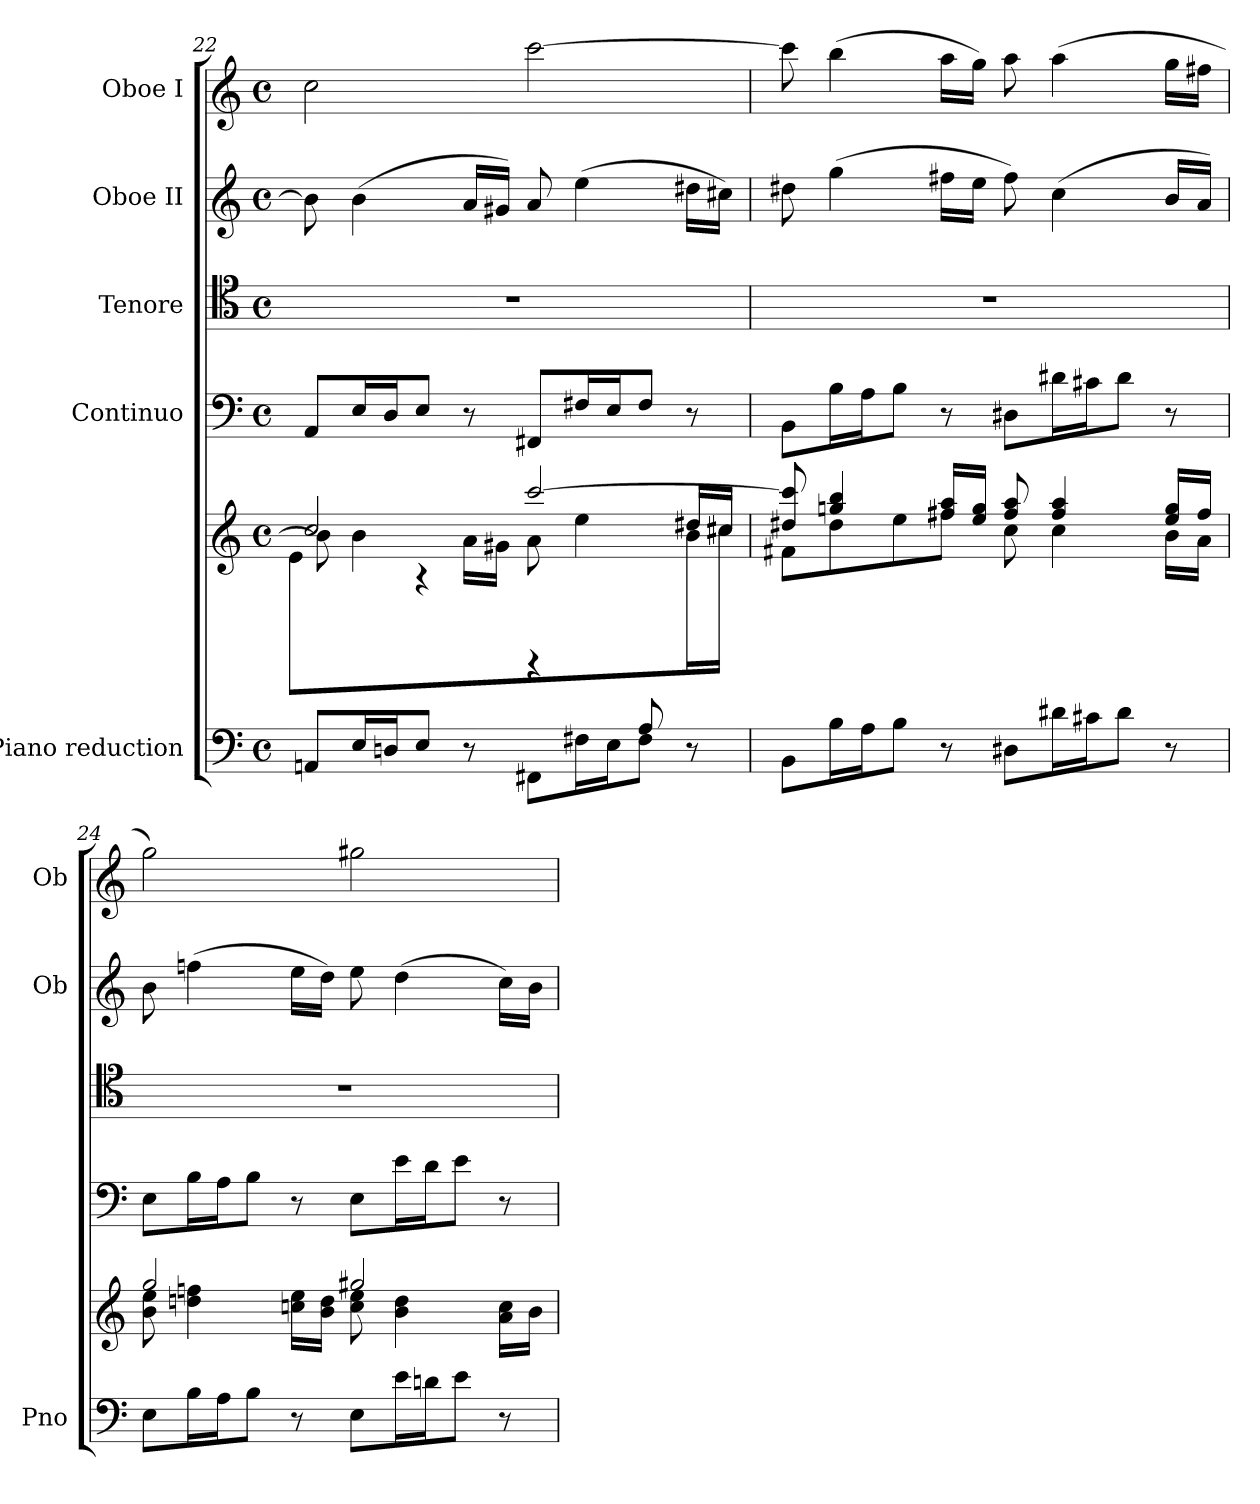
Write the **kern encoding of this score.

**kern	**kern	**kern	**kern	**kern	**kern
*part5	*part5	*part4	*part3	*part2	*part1
*staff6	*staff5	*staff4	*staff3	*staff2	*staff1
*I"Piano reduction	*	*I"Continuo	*I"Tenore	*I"Oboe II	*I"Oboe I
*I'Pno	*	*	*	*I'Ob	*I'Ob
!!LO:LB:g=z
*clefF4	*clefG2	*clefF4	*clefC4	*clefG2	*clefG2
*k[]	*k[]	*k[]	*k[]	*k[]	*k[]
*M4/4	*M4/4	*M4/4	*M4/4	*M4/4	*M4/4
*met(c)	*met(c)	*met(c)	*met(c)	*met(c)	*met(c)
=22	=22	=22	=22	=22	=22
*^	*^	*	*	*	*
*	*	*	*^	*	*	*	*
2.ryy	8AAn/L	2cc/	8b\]	4e/	8AA/L	1r	8b\]	2cc\
.	16E/L	.	4b\	.	16E/L	.	(>4b\	.
.	16Dn/J	.	.	.	16D/J	.	.	.
.	8E/J	.	.	4rA	8E/J	.	.	.
.	8r	.	16a\LL	.	8r	.	16a/LL	.
.	.	.	16g#X\JJ	.	.	.	16g#X/JJ)	.
.	8FF#X\L	[2ccc/	8a\	4rFFF	8FF#X/L	.	8a/	[2ccc\
.	16F#X\L	.	4ee\	.	16F#X/L	.	(>4ee\	.
.	16E\J	.	.	.	16E/J	.	.	.
8A/L	8F#\J	.	.	8ryy	8F#/J	.	.	.
8ryy	8r	.	16dd#X/LL	16b\L	8r	.	16dd#X\LL	.
.	.	.	16cc#X/JJ	16cc#\JJ	.	.	16cc#X\JJ)	.
*v	*v	*	*	*	*	*	*	*
*	*	*v	*v	*	*	*	*
=23	=23	=23	=23	=23	=23	=23
8BB\L	8dd#X/ 8ccc/]	8f#X\L	8BB\L	1r	8dd#X\	8ccc\]
16B\L	4ggn/ 4bb/	8dd#\	16B\L	.	(>4gg\	(>4bb\
16A\J	.	.	16A\J	.	.	.
8B\J	.	8ee\	8B\J	.	.	.
8r	16ff#X/ 16aa/LL	8ff#\J	8r	.	16ff#X\LL	16aa\LL
.	16ee/ 16gg/JJ	.	.	.	16ee\JJ	16gg\JJ)
8D#X\L	8ff#/ 8aa/	8cc\	8D#X\L	.	8ff#\)	8aa\
16d#X\L	4ff#/ 4aa/	4cc\	16d#X\L	.	(>4cc\	(>4aa\
16c#X\J	.	.	16c#X\J	.	.	.
8d#\J	.	.	8d#\J	.	.	.
8r	16ee/ 16gg/LL	16b\LL	8r	.	16b/LL	16gg\LL
.	16ff#/JJ	16a\JJ	.	.	16a/JJ)	16ff#X\JJ
=24	=24	=24	=24	=24	=24	=24
8E\L	2gg/	8b\ 8ee\	8E\L	1r	8b\	2gg\)
16B\L	.	4ddn\ 4ffn\	16B\L	.	(>4ffn\	.
16A\J	.	.	16A\J	.	.	.
8B\J	.	.	8B\J	.	.	.
8r	.	16ccn\ 16ee\LL	8r	.	16ee\LL	.
.	.	16b\ 16dd\JJ	.	.	16dd\JJ)	.
8E\L	2gg#X/	8cc\ 8ee\	8E\L	.	8ee\	2gg#X\
16e\L	.	4b\ 4dd\	16e\L	.	(>4dd\	.
16dn\J	.	.	16d\J	.	.	.
8e\J	.	.	8e\J	.	.	.
8r	.	16a\ 16cc\LL	8r	.	16cc\LL)	.
.	.	16b\JJ	.	.	16b\JJ	.
*	*v	*v	*	*	*	*
=	=	=	=	=	=
*-	*-	*-	*-	*-	*-
